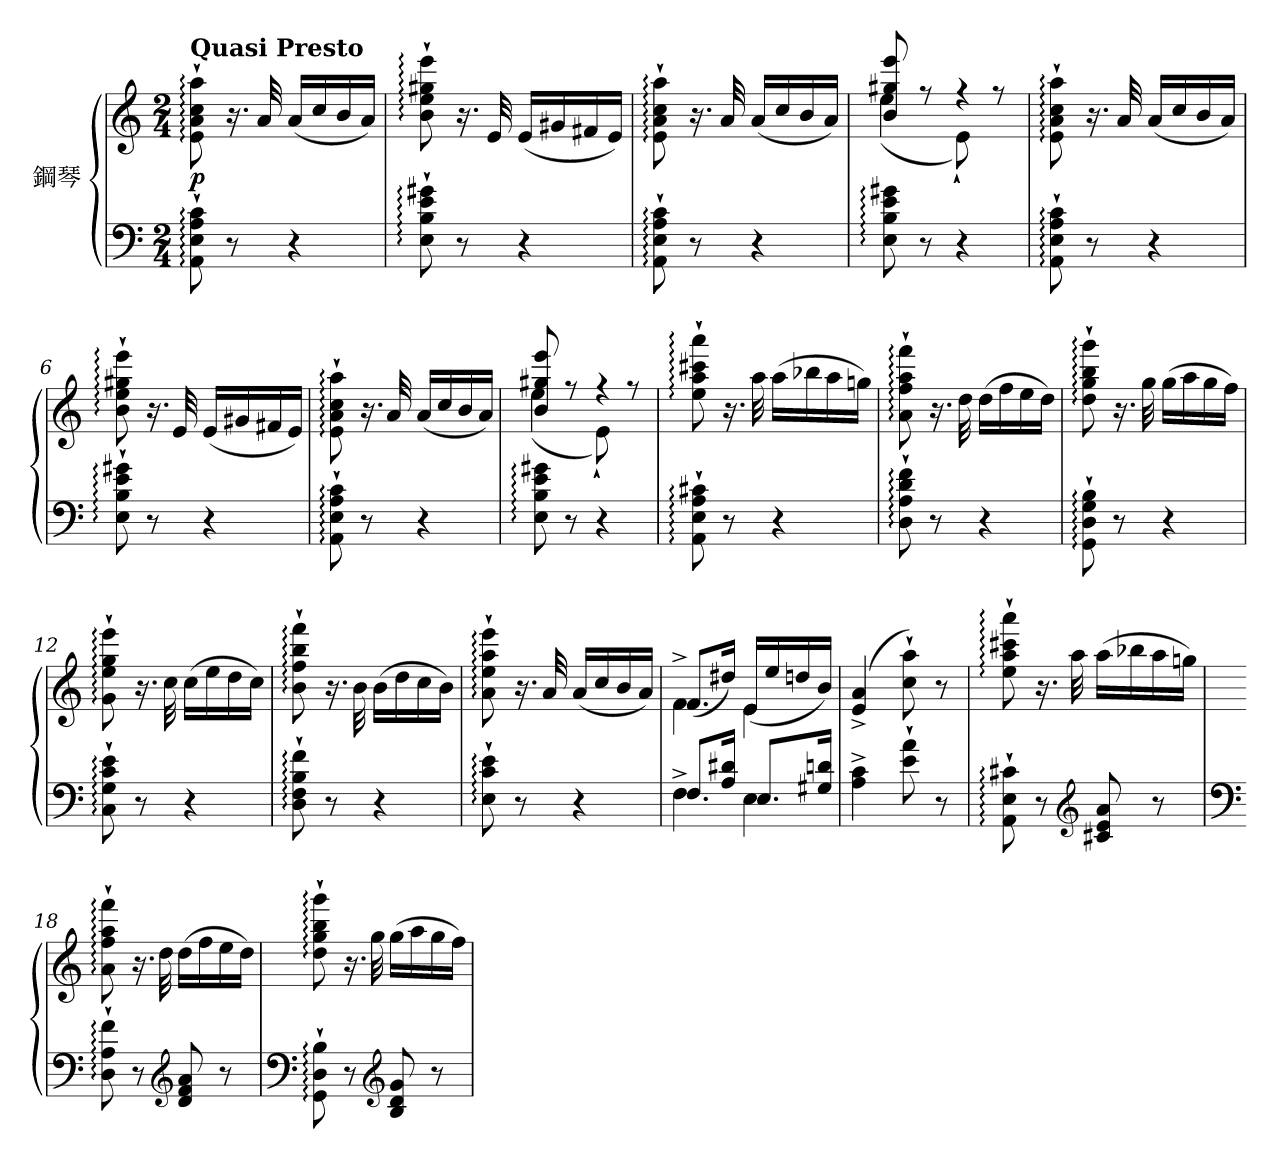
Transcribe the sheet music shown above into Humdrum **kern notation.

**kern	**kern	**dynam
*part1	*part1	*part1
*staff2	*staff1	*staff1/2
*I"鋼琴	*	*
*clefF4	*clefG2	*
*k[]	*k[]	*
*M2/4	*M2/4	*
=1	=1	=1
!	!LO:TX:a:B:t=Quasi Presto	!
!	!	!LO:DY:b
8AA\:` 8E\:` 8A\:` 8c\:`	8e\:` 8a\:` 8cc\:` 8aa\:`	p
8r	16.r	.
.	32a/	.
4r	(<16a/LL	.
.	16cc/	.
.	16b/	.
.	16a/JJ)	.
=2	=2	=2
8E\:` 8B\:` 8e\:` 8g#X\:`	8b\:` 8ee\:` 8gg#X\:` 8eee\:`	.
8r	16.r	.
.	32e/	.
4r	(<16e/LL	.
.	16g#X/	.
.	16f#X/	.
.	16e/JJ)	.
=3	=3	=3
8AA\:` 8E\:` 8A\:` 8c\:`	8e\:` 8a\:` 8cc\:` 8aa\:`	.
8r	16.r	.
.	32a/	.
4r	(<16a/LL	.
.	16cc/	.
.	16b/	.
.	16a/JJ)	.
=4	=4	=4
*	*^	*
8E\: 8B\: 8e\: 8g#X\:	8b/ 8gg#X/ 8eee/	(>4ee\	.
8r	8rff	.	.
4r	4rff	8e`\)	.
.	.	8rff	.
*	*v	*v	*
!!LO:LB:g=z
=5	=5	=5
8AA\:` 8E\:` 8A\:` 8c\:`	8e\:` 8a\:` 8cc\:` 8aa\:`	.
8r	16.r	.
.	32a/	.
4r	(<16a/LL	.
.	16cc/	.
.	16b/	.
.	16a/JJ)	.
=6	=6	=6
8E\:` 8B\:` 8e\:` 8g#X\:`	8b\:` 8ee\:` 8gg#X\:` 8eee\:`	.
8r	16.r	.
.	32e/	.
4r	(<16e/LL	.
.	16g#X/	.
.	16f#X/	.
.	16e/JJ)	.
=7	=7	=7
8AA\:` 8E\:` 8A\:` 8c\:`	8e\:` 8a\:` 8cc\:` 8aa\:`	.
8r	16.r	.
.	32a/	.
4r	(<16a/LL	.
.	16cc/	.
.	16b/	.
.	16a/JJ)	.
=8	=8	=8
*	*^	*
8E\: 8B\: 8e\: 8g#X\:	8b/ 8gg#X/ 8eee/	(>4ee\	.
8r	8rff	.	.
4r	4rff	8e`\)	.
.	.	8rff	.
*	*v	*v	*
!!LO:LB:g=z
=9	=9	=9
8AA\:` 8E\:` 8A\:` 8c#X\:`	8ee\:` 8aa\:` 8ccc#X\:` 8aaa\:`	.
8r	16.r	.
.	32aa\	.
4r	(>16aa\LL	.
.	16bb-X\	.
.	16aa\	.
.	16ggn\JJ)	.
=10	=10	=10
8D\:` 8A\:` 8d\:` 8f\:`	8a\:` 8ff\:` 8aa\:` 8fff\:`	.
8r	16.r	.
.	32dd\	.
4r	(>16dd\LL	.
.	16ff\	.
.	16ee\	.
.	16dd\JJ)	.
=11	=11	=11
8GG\:` 8D\:` 8G\:` 8B\:`	8dd\:` 8gg\:` 8bb\:` 8ggg\:`	.
8r	16.r	.
.	32gg\	.
4r	(>16gg\LL	.
.	16aa\	.
.	16gg\	.
.	16ff\JJ)	.
=12	=12	=12
8C\:` 8G\:` 8c\:` 8e\:`	8g\:` 8ee\:` 8gg\:` 8eee\:`	.
8r	16.r	.
.	32cc\	.
4r	(>16cc\LL	.
.	16ee\	.
.	16dd\	.
.	16cc\JJ)	.
!!LO:LB:g=z
=13	=13	=13
8D\:` 8F\:` 8B\:` 8f\:`	8b\:` 8ff\:` 8bb\:` 8fff\:`	.
8r	16.r	.
.	32b\	.
4r	(>16b\LL	.
.	16dd\	.
.	16cc\	.
.	16b\JJ)	.
=14	=14	=14
8E\:` 8c\:` 8e\:`	8a\:` 8ee\:` 8aa\:` 8eee\:`	.
8r	16.r	.
.	32a/	.
4r	(<16a/LL	.
.	16cc/	.
.	16b/	.
.	16a/JJ)	.
=15	=15	=15
*^	*^	*
4F^\	8.F/L	4f^\	(>8.f/L	.
.	16A/ 16d#X/Jk	.	16dd#X/Jk)	.
4E\	8.E/L	4e\	(>16e/LL	.
.	.	.	16ee/	.
.	.	.	16ddn/	.
.	16G#X/ 16dn/Jk	.	16b/JJ)	.
*v	*v	*	*	*
*	*v	*v	*
=16	=16	=16
4A\^ 4c\^	(>4e/^ 4a/^	.
8e\` 8a\`	8cc\` 8aa\`)	.
8r	8r	.
!!LO:LB:g=z
=17	=17	=17
8AA\:` 8E\:` 8c#X\:`	8ee\:` 8aa\:` 8ccc#X\:` 8aaa\:`	.
8r	16.r	.
.	32aa\	.
*clefG2	*	*
8c#X/ 8e/ 8a/	(>16aa\LL	.
.	16bb-X\	.
8r	16aa\	.
.	16ggn\JJ)	.
=18	=18	=18
*clefF4	*	*
8D\:` 8A\:` 8f\:`	8a\:` 8ff\:` 8aa\:` 8fff\:`	.
8r	16.r	.
.	32dd\	.
*clefG2	*	*
8d/ 8f/ 8a/	(>16dd\LL	.
.	16ff\	.
8r	16ee\	.
.	16dd\JJ)	.
=19	=19	=19
*clefF4	*	*
8GG\:` 8D\:` 8B\:`	8dd\:` 8gg\:` 8bb\:` 8ggg\:`	.
8r	16.r	.
.	32gg\	.
*clefG2	*	*
8B/ 8d/ 8g/	(>16gg\LL	.
.	16aa\	.
8r	16gg\	.
.	16ff\JJ)	.
=	=	=
*-	*-	*-
